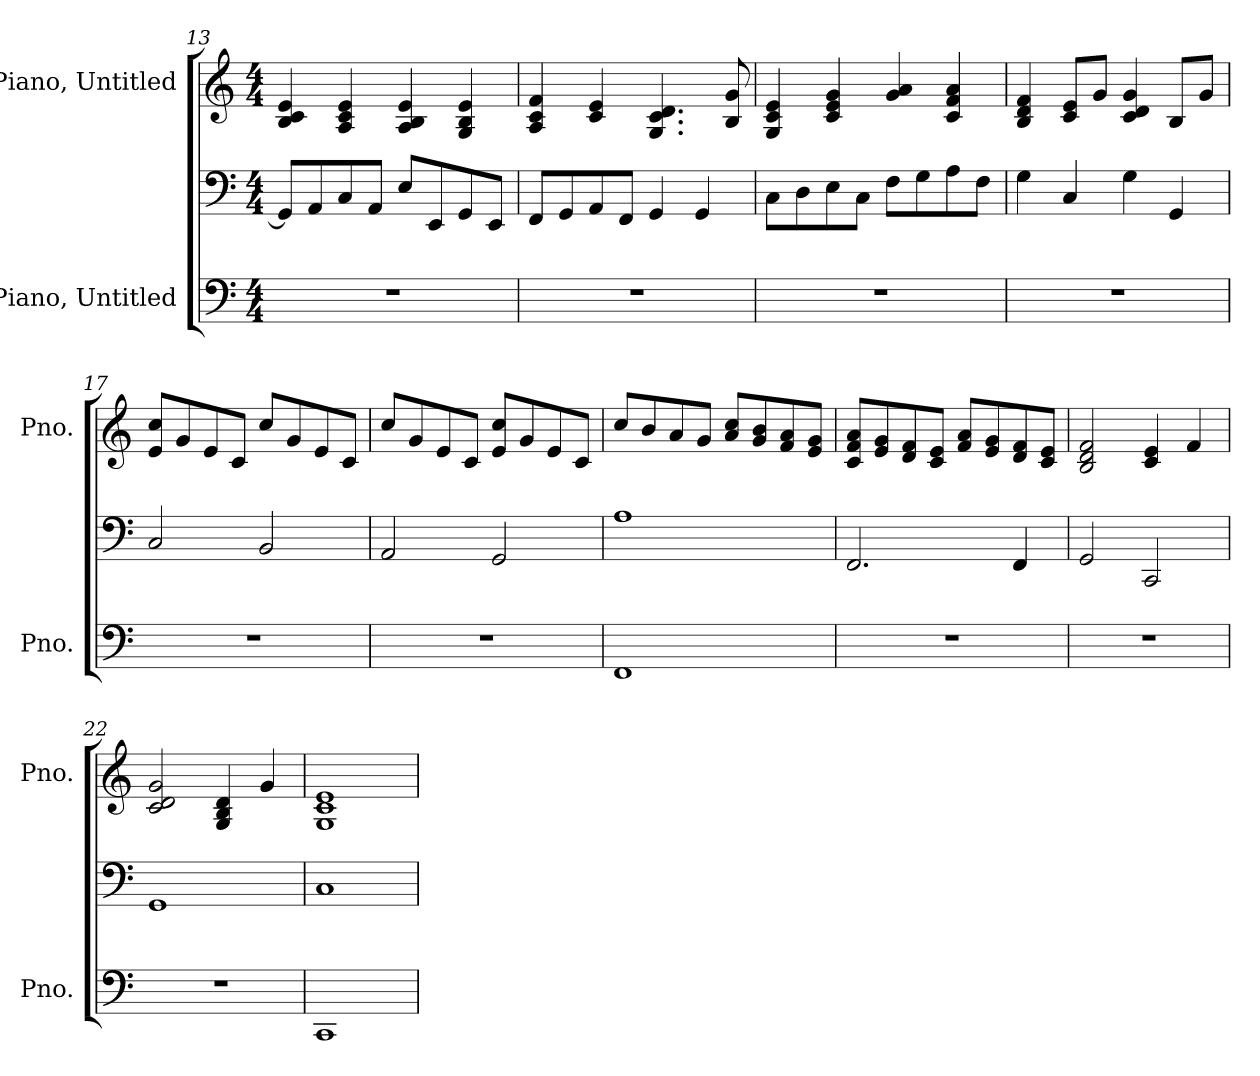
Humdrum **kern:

**kern	**kern	**kern
*part2	*part2	*part1
*staff3	*staff2	*staff1
*I"Piano, Untitled	*	*I"Piano, Untitled
*I'Pno.	*	*I'Pno.
*clefF4	*clefF4	*clefG2
*k[]	*k[]	*k[]
*M4/4	*M4/4	*M4/4
=13	=13	=13
1r	8GG/L]	4B/ 4c/ 4e/
.	8AA/	.
.	8C/	4A/ 4c/ 4e/
.	8AA/J	.
.	8E/L	4A/ 4B/ 4e/
.	8EE/	.
.	8GG/	4G/ 4B/ 4e/
.	8EE/J	.
!!LO:LB:g=z
=14	=14	=14
1r	8FF/L	4A/ 4c/ 4f/
.	8GG/	.
.	8AA/	4c/ 4e/
.	8FF/J	.
.	4GG/	4.G/ 4.c/ 4.d/
.	4GG/	.
.	.	8B/ 8g/
=15	=15	=15
1r	8C\L	4G/ 4c/ 4e/
.	8D\	.
.	8E\	4c/ 4e/ 4g/
.	8C\J	.
.	8F\L	4g/ 4a/
.	8G\	.
.	8A\	4c/ 4f/ 4a/
.	8F\J	.
=16	=16	=16
1r	4G\	4B/ 4d/ 4f/
.	4C/	8c/ 8e/L
.	.	8g/J
.	4G\	4c/ 4d/ 4g/
.	4GG/	8B/L
.	.	8g/J
=17	=17	=17
1r	2C/	8e/ 8cc/L
.	.	8g/
.	.	8e/
.	.	8c/J
.	2BB/	8cc/L
.	.	8g/
.	.	8e/
.	.	8c/J
=18	=18	=18
1r	2AA/	8cc/L
.	.	8g/
.	.	8e/
.	.	8c/J
.	2GG/	8e/ 8cc/L
.	.	8g/
.	.	8e/
.	.	8c/J
!!LO:PB:g=z
=19	=19	=19
1FF	1A	8cc/L
.	.	8b/
.	.	8a/
.	.	8g/J
.	.	8a/ 8cc/L
.	.	8g/ 8b/
.	.	8f/ 8a/
.	.	8e/ 8g/J
=20	=20	=20
1r	2.FF/	8c/ 8f/ 8a/L
.	.	8e/ 8g/
.	.	8d/ 8f/
.	.	8c/ 8e/J
.	.	8f/ 8a/L
.	.	8e/ 8g/
.	4FF/	8d/ 8f/
.	.	8c/ 8e/J
=21	=21	=21
1r	2GG/	2B/ 2d/ 2f/
.	2CC/	4c/ 4e/
.	.	4f/
=22	=22	=22
1r	1GG	2c/ 2d/ 2g/
.	.	4G/ 4B/ 4d/
.	.	4g/
=23	=23	=23
1CC	1C	1G 1c 1e
=	=	=
*-	*-	*-
